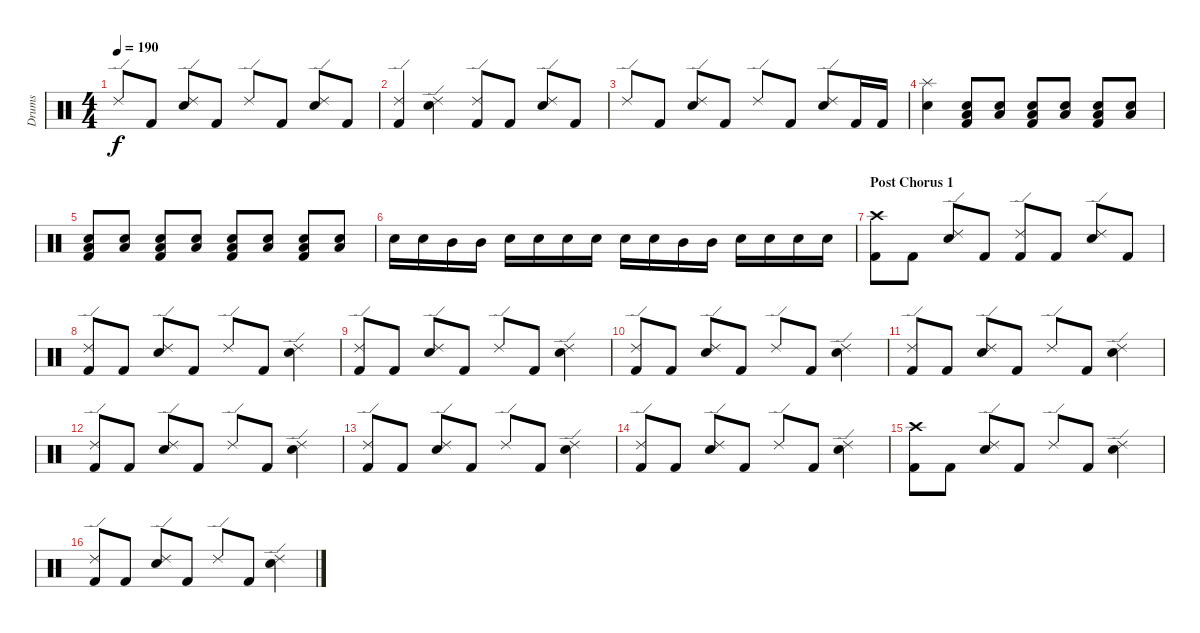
\track ("Drums" "Drums") {instrument percussion}
\staff {score}
\articulation defaults
\ts (4 4)
\tempo 190
\clef neutral
\ks c "Ride (edge) 2".8{dy f} "Kick (hit) 2".8
("Ride (edge) 2" "Snare (hit) 2").8 "Kick (hit) 2".8 "Ride (edge) 2".8 "Kick (hit) 2".8 ("Ride (edge) 2" "Snare (hit) 2").8 "Kick (hit) 2".8 |
("Ride (edge) 2" "Kick (hit) 2").4 ("Ride (edge) 2" "Snare (hit) 2").4 ("Ride (edge) 2" "Kick (hit) 2").8 "Kick (hit) 2".8 ("Ride (edge) 2" "Snare (hit) 2").8 "Kick (hit) 2".8 |
"Ride (edge) 2".8 "Kick (hit) 2".8 ("Ride (edge) 2" "Snare (hit) 2").8 "Kick (hit) 2".8 "Ride (edge) 2".8 "Kick (hit) 2".8 ("Ride (edge) 2" "Snare (hit) 2").8 "Kick (hit) 2".16 "Kick (hit) 2".16 |
("Splash (hit)" "Snare (hit) 2").4 ("Low Floor Tom (hit)" "Snare (hit) 2" "Kick (hit) 2").8 ("Low Floor Tom (hit)" "Snare (hit) 2").8 ("Low Floor Tom (hit)" "Snare (hit) 2" "Kick (hit) 2").8 ("Low Floor Tom (hit)" "Snare (hit) 2").8 ("Low Floor Tom (hit)" "Snare (hit) 2" "Kick (hit) 2").8 ("Low Floor Tom (hit)" "Snare (hit) 2").8 |
("Low Floor Tom (hit)" "Snare (hit) 2" "Kick (hit) 2").8 ("Low Floor Tom (hit)" "Snare (hit) 2").8 ("Low Floor Tom (hit)" "Snare (hit) 2" "Kick (hit) 2").8 ("Low Floor Tom (hit)" "Snare (hit) 2").8 ("Low Floor Tom (hit)" "Snare (hit) 2" "Kick (hit) 2").8 ("Low Floor Tom (hit)" "Snare (hit) 2").8 ("Low Floor Tom (hit)" "Snare (hit) 2" "Kick (hit) 2").8 ("Low Floor Tom (hit)" "Snare (hit) 2").8 |
"Snare (hit) 2".16 "Snare (hit) 2".16 "Mid Tom (hit)".16 "Mid Tom (hit)".16 "Snare (hit) 2".16 "Snare (hit) 2".16 "Snare (hit) 2".16 "Snare (hit) 2".16 "Snare (hit) 2".16 "Snare (hit) 2".16 "Mid Tom (hit)".16 "Mid Tom (hit)".16 "Snare (hit) 2".16 "Snare (hit) 2".16 "Snare (hit) 2".16 "Snare (hit) 2".16 |
\section ("" "Post Chorus 1")
("Crash high (hit)" "Kick (hit) 2").8 "Kick (hit) 2".8 ("Ride (edge) 2" "Snare (hit) 2").8 "Kick (hit) 2".8 ("Ride (edge) 2" "Kick (hit) 2").8 "Kick (hit) 2".8 ("Ride (edge) 2" "Snare (hit) 2").8 "Kick (hit) 2".8 |
("Ride (edge) 2" "Kick (hit) 2").8 "Kick (hit) 2".8 ("Ride (edge) 2" "Snare (hit) 2").8 "Kick (hit) 2".8 "Ride (edge) 2".8 "Kick (hit) 2".8 ("Ride (edge) 2" "Snare (hit) 2").4 |
("Ride (edge) 2" "Kick (hit) 2").8 "Kick (hit) 2".8 ("Ride (edge) 2" "Snare (hit) 2").8 "Kick (hit) 2".8 "Ride (edge) 2".8 "Kick (hit) 2".8 ("Ride (edge) 2" "Snare (hit) 2").4 |
("Ride (edge) 2" "Kick (hit) 2").8 "Kick (hit) 2".8 ("Ride (edge) 2" "Snare (hit) 2").8 "Kick (hit) 2".8 "Ride (edge) 2".8 "Kick (hit) 2".8 ("Ride (edge) 2" "Snare (hit) 2").4 |
("Ride (edge) 2" "Kick (hit) 2").8 "Kick (hit) 2".8 ("Ride (edge) 2" "Snare (hit) 2").8 "Kick (hit) 2".8 "Ride (edge) 2".8 "Kick (hit) 2".8 ("Ride (edge) 2" "Snare (hit) 2").4 |
("Ride (edge) 2" "Kick (hit) 2").8 "Kick (hit) 2".8 ("Ride (edge) 2" "Snare (hit) 2").8 "Kick (hit) 2".8 "Ride (edge) 2".8 "Kick (hit) 2".8 ("Ride (edge) 2" "Snare (hit) 2").4 |
("Ride (edge) 2" "Kick (hit) 2").8 "Kick (hit) 2".8 ("Ride (edge) 2" "Snare (hit) 2").8 "Kick (hit) 2".8 "Ride (edge) 2".8 "Kick (hit) 2".8 ("Ride (edge) 2" "Snare (hit) 2").4 |
("Ride (edge) 2" "Kick (hit) 2").8 "Kick (hit) 2".8 ("Ride (edge) 2" "Snare (hit) 2").8 "Kick (hit) 2".8 "Ride (edge) 2".8 "Kick (hit) 2".8 ("Ride (edge) 2" "Snare (hit) 2").4 |
("Crash high (hit)" "Kick (hit) 2").8 "Kick (hit) 2".8 ("Ride (edge) 2" "Snare (hit) 2").8 "Kick (hit) 2".8 "Ride (edge) 2".8 "Kick (hit) 2".8 ("Ride (edge) 2" "Snare (hit) 2").4 |
("Ride (edge) 2" "Kick (hit) 2").8 "Kick (hit) 2".8 ("Ride (edge) 2" "Snare (hit) 2").8 "Kick (hit) 2".8 "Ride (edge) 2".8 "Kick (hit) 2".8 ("Ride (edge) 2" "Snare (hit) 2").4
